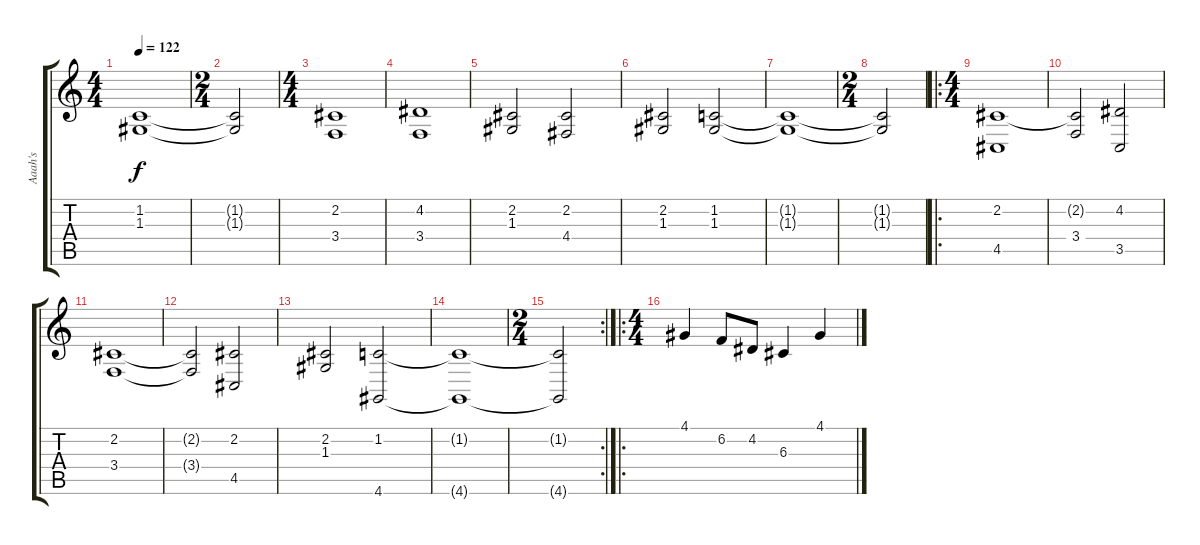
\track ("Aaah's" "Aaah's") {instrument choiraahs}
\staff {score tabs}
\tuning (E4 B3 G3 D3 A2 E2) {hide}
\ts (4 4)
\tempo 122
\clef g2
\ks c
(1.2{t} 1.3{t}).1{dy f} |
\ts (2 4)
(1.2{t} 1.3{t}).2 |
\ts (4 4)
(2.2 3.4).1 |
(4.2 3.4).1 |
(2.2 1.3).2 (2.2 4.4).2 |
(2.2 1.3).2 (1.2 1.3).2 |
(1.2{t} 1.3{t}).1 |
\ts (2 4)
(1.2{t} 1.3{t}).2 |
\ro
\ts (4 4)
(2.2 4.5).1 |
(2.2{t} 3.4).2 (4.2 3.5).2 |
(2.2 3.4).1 |
(2.2{t} 3.4{t}).2 (2.2 4.5).2 |
(2.2 1.3).2 (1.2 4.6).2 |
(1.2{t} 4.6{t}).1 |
\rc 2
\ts (2 4)
(1.2{t} 4.6{t}).2 |
\ro
\ts (4 4)
4.1.4{volume 12} 6.2.8 4.2.8 6.3.4 4.1.4
